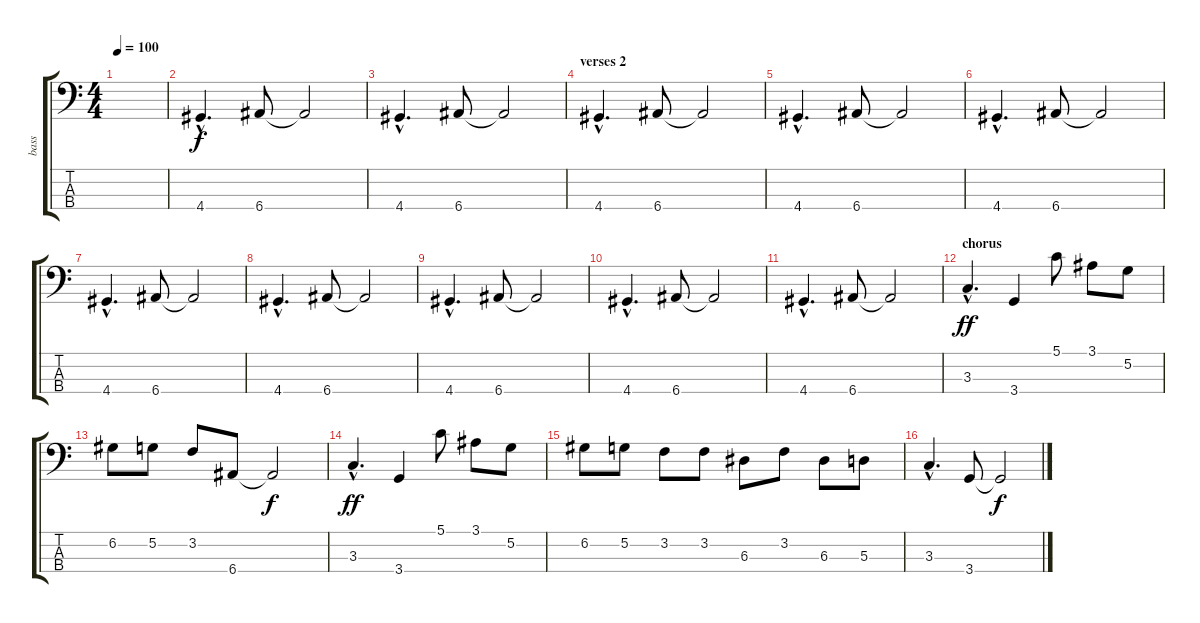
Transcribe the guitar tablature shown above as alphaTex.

\track ("bass" "bass") {instrument electricbassfinger}
\staff {score tabs}
\tuning (G2 D2 A1 E1) {hide}
\ts (4 4)
\tempo 100
\clef f4
\ks c
|
4.4{hac}.4{d} 6.4.8 6.4{t}.2 |
4.4{hac}.4{d} 6.4.8 6.4{t}.2 |
\section ("" "verses 2")
4.4{hac}.4{d} 6.4.8 6.4{t}.2 |
4.4{hac}.4{d} 6.4.8 6.4{t}.2 |
4.4{hac}.4{d} 6.4.8 6.4{t}.2 |
4.4{hac}.4{d} 6.4.8 6.4{t}.2 |
4.4{hac}.4{d} 6.4.8 6.4{t}.2 |
4.4{hac}.4{d} 6.4.8 6.4{t}.2 |
4.4{hac}.4{d} 6.4.8 6.4{t}.2 |
4.4{hac}.4{d} 6.4.8 6.4{t}.2 |
\section ("" "chorus")
3.3{hac}.4{d dy ff} 3.4.4 5.1.8 3.1.8 5.2.8 |
6.2.8 5.2.8 3.2.8 6.4.8 6.4{t}.2{dy f} |
3.3{hac}.4{d dy ff} 3.4.4 5.1.8 3.1.8 5.2.8 |
6.2.8 5.2.8 3.2.8 3.2.8 6.3.8 3.2.8 6.3.8 5.3.8 |
3.3{hac}.4{d} 3.4.8 3.4{t}.2{dy f}
